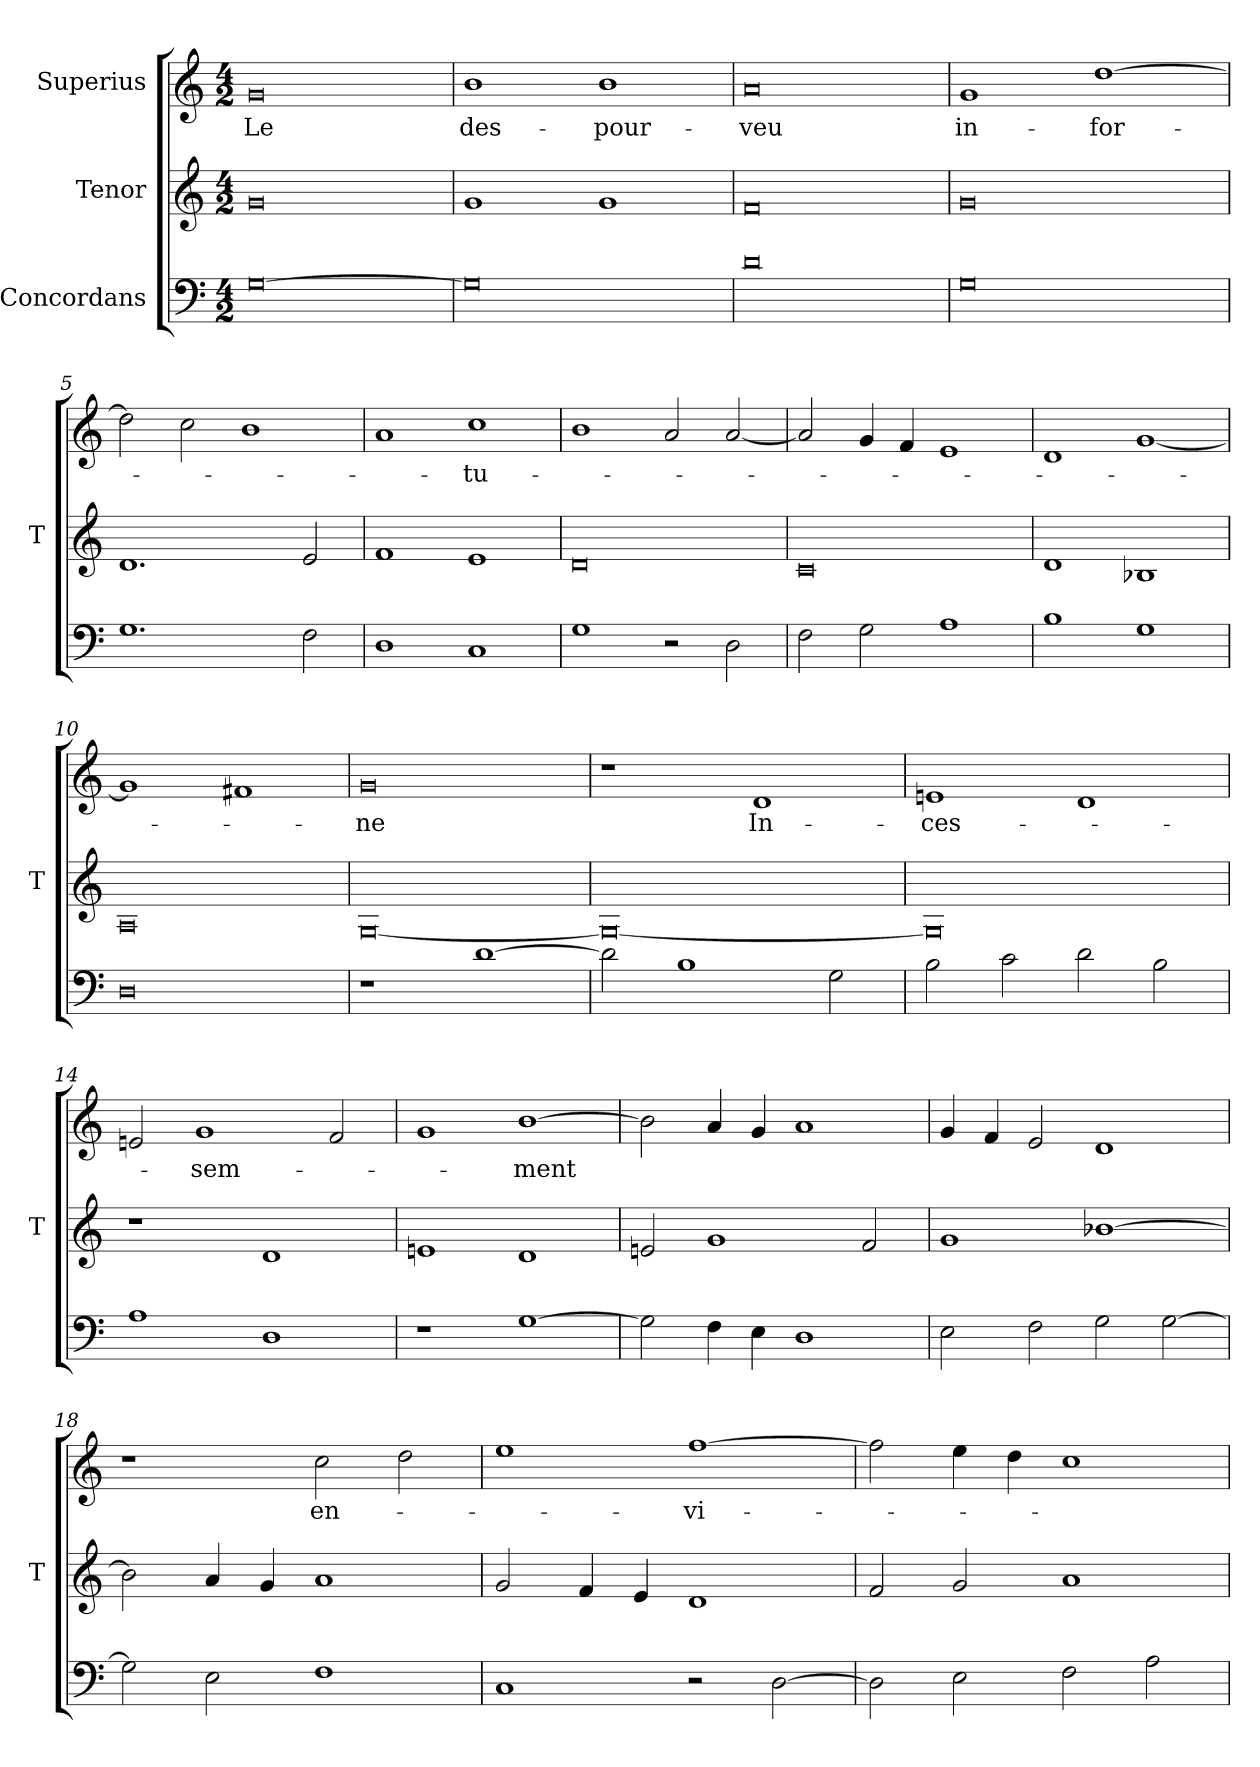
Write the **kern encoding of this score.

**kern	**kern	**kern	**text
*part3	*part2	*part1	*part1
*staff3	*staff2	*staff1	*staff1
*I"Concordans	*I"Tenor	*I"Superius	*
*	*I'T	*	*
*clefF4	*clefG2	*clefG2	*
*M4/2	*M4/2	*M4/2	*
=1	=1	=1	=1
[0G	0g	0g	-Le
=2	=2	=2	=2
0G]	1g	1b	des-
.	1g	1b	-pour-
=3	=3	=3	=3
0d	0f	0a	-veu
=4	=4	=4	=4
0G	0g	1g	in-
.	.	[1dd	-for-
=5	=5	=5	=5
1.G	1.d	2dd]	.
.	.	2cc	.
.	.	1b	.
2F	2e	.	.
=6	=6	=6	=6
1D	1f	1a	.
1C	1e	1cc	-tu-
=7	=7	=7	=7
1G	0d	1b	.
2r	.	2a	.
2D	.	[2a	.
=8	=8	=8	=8
2F	0c	2a]	.
2G	.	4g	.
.	.	4f	.
1A	.	1e	.
=9	=9	=9	=9
1B	1d	1d	.
1G	1B-X	[1g	.
=10	=10	=10	=10
0D	0A	1g]	.
.	.	1f#X	.
=11	=11	=11	=11
1r	[0G	0g	-ne
[1d	.	.	.
=12	=12	=12	=12
2d]	0G_	1r	.
1B	.	.	.
.	.	1d	In-
2G	.	.	.
=13	=13	=13	=13
2B	0G]	1en	-ces-
2c	.	.	.
2d	.	1d	.
2B	.	.	.
=14	=14	=14	=14
1A	1r	2en	.
.	.	1g	-sem-
1D	1d	.	.
.	.	2f	.
=15	=15	=15	=15
1r	1en	1g	.
[1G	1d	[1b	-ment
=16	=16	=16	=16
2G]	2en	2b]	.
4F	1g	4a	.
4E	.	4g	.
1D	.	1a	.
.	2f	.	.
=17	=17	=17	=17
2E	1g	4g	.
.	.	4f	.
2F	.	2e	.
2G	[1b-X	1d	.
[2G	.	.	.
=18	=18	=18	=18
2G]	2b-]	1r	.
2E	4a	.	.
.	4g	.	.
1F	1a	2cc	en-
.	.	2dd	.
=19	=19	=19	=19
1C	2g	1ee	.
.	4f	.	.
.	4e	.	.
2r	1d	[1ff	-vi-
[2D	.	.	.
=20	=20	=20	=20
2D]	2f	2ff]	.
2E	2g	4ee	.
.	.	4dd	.
2F	1a	1cc	.
2A	.	.	.
=	=	=	=
*-	*-	*-	*-
